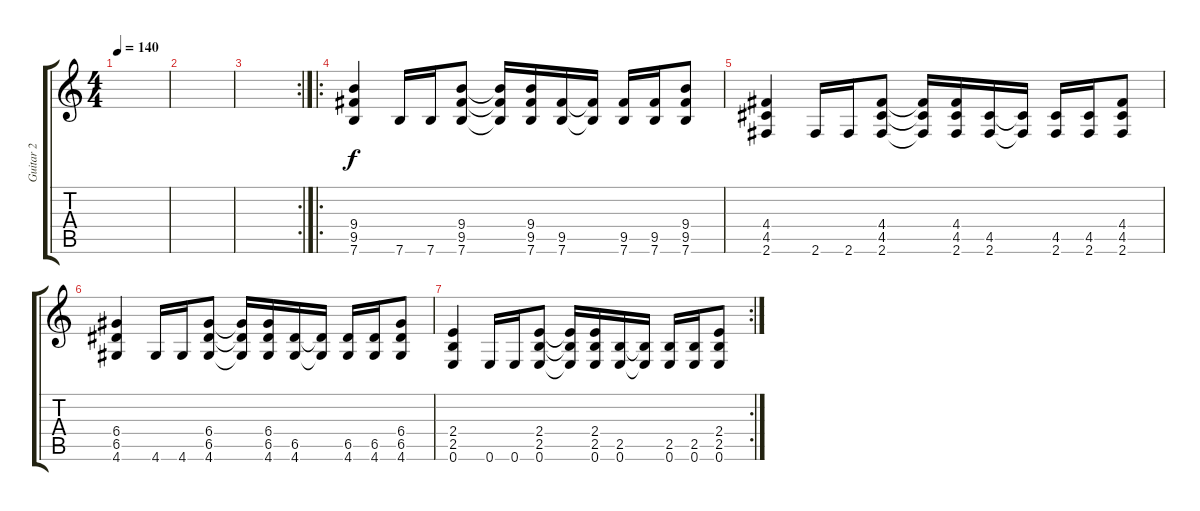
\track ("Guitar 2" "Guitar 2") {instrument distortionguitar}
\staff {score tabs}
\tuning (E4 B3 G3 D3 A2 E2) {hide}
\ts (4 4)
\tempo 140
\clef g2
\ks c
|
|
\rc 2
|
\ro
(9.4 9.5 7.6).4 7.6.16 7.6.16 (9.4 9.5 7.6).8 (9.4{t} 9.5{t} 7.6{t}).16 (9.4 9.5 7.6).16 (9.5 7.6).16 (9.5{t} 7.6{t}).16 (9.5 7.6).16 (9.5 7.6).16 (9.4 9.5 7.6).8 |
(4.4 4.5 2.6).4 2.6.16 2.6.16 (4.4 4.5 2.6).8 (4.4{t} 4.5{t} 2.6{t}).16 (4.4 4.5 2.6).16 (4.5 2.6).16 (4.5{t} 2.6{t}).16 (4.5 2.6).16 (4.5 2.6).16 (4.4 4.5 2.6).8 |
(6.4 6.5 4.6).4 4.6.16 4.6.16 (6.4 6.5 4.6).8 (6.4{t} 6.5{t} 4.6{t}).16 (6.4 6.5 4.6).16 (6.5 4.6).16 (6.5{t} 4.6{t}).16 (6.5 4.6).16 (6.5 4.6).16 (6.4 6.5 4.6).8 |
\rc 2
(2.4 2.5 0.6).4 0.6.16 0.6.16 (2.4 2.5 0.6).8 (2.4{t} 2.5{t} 0.6{t}).16 (2.4 2.5 0.6).16 (2.5 0.6).16 (2.5{t} 0.6{t}).16 (2.5 0.6).16 (2.5 0.6).16 (2.4 2.5 0.6).8
